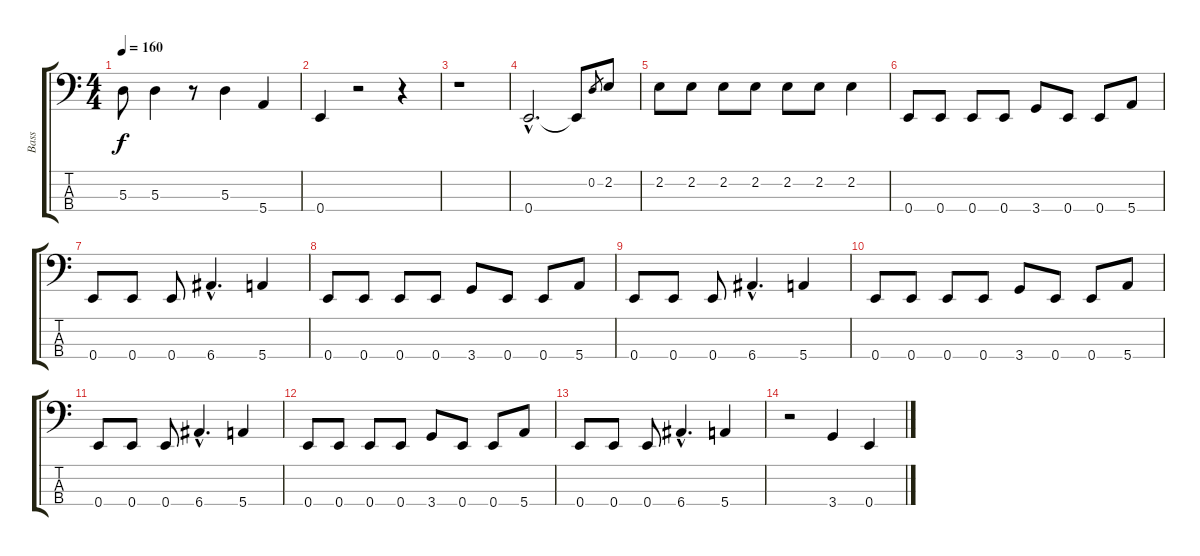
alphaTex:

\track ("Bass" "Bass") {instrument electricbassfinger}
\staff {score tabs}
\tuning (G2 D2 A1 E1) {hide}
\ts (4 4)
\tempo 160
\clef f4
\ks c
5.3.8{dy f} 5.3.4 r.8 5.3.4 5.4.4 |
0.4.4 r.2 r.4 |
r.1 |
0.4{hac}.2{d} 0.4{t}.8 0.2.8{gr} 2.2.8 |
2.2.8 2.2.8 2.2.8 2.2.8 2.2.8 2.2.8 2.2.4 |
0.4.8 0.4.8 0.4.8 0.4.8 3.4.8 0.4.8 0.4.8 5.4.8 |
0.4.8 0.4.8 0.4.8 6.4{hac}.4{d} 5.4.4 |
0.4.8 0.4.8 0.4.8 0.4.8 3.4.8 0.4.8 0.4.8 5.4.8 |
0.4.8 0.4.8 0.4.8 6.4{hac}.4{d} 5.4.4 |
0.4.8 0.4.8 0.4.8 0.4.8 3.4.8 0.4.8 0.4.8 5.4.8 |
0.4.8 0.4.8 0.4.8 6.4{hac}.4{d} 5.4.4 |
0.4.8 0.4.8 0.4.8 0.4.8 3.4.8 0.4.8 0.4.8 5.4.8 |
0.4.8 0.4.8 0.4.8 6.4{hac}.4{d} 5.4.4 |
r.2 3.4.4 0.4.4
